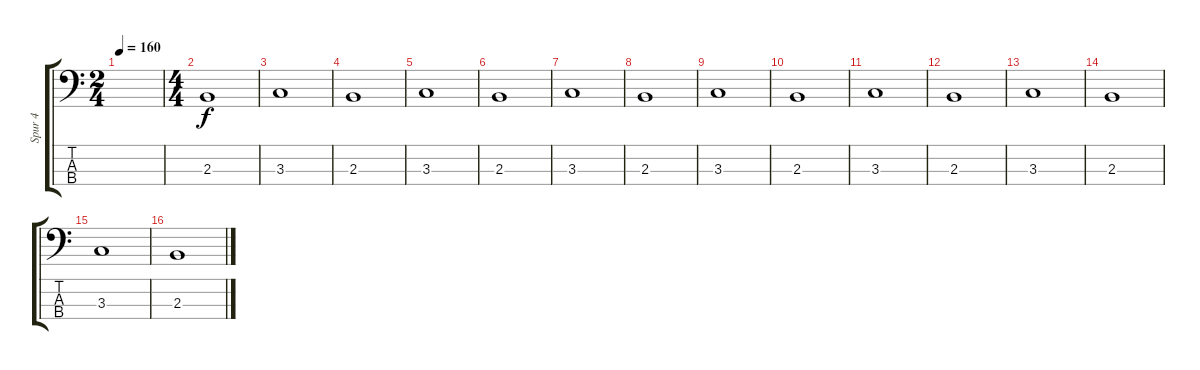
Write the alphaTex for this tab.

\track ("Spur 4" "Spur 4") {instrument electricbassfinger}
\staff {score tabs}
\tuning (G2 D2 A1 E1) {hide}
\ts (2 4)
\tempo 160
\clef f4
\ks c
|
\ts (4 4)
2.3.1 |
3.3.1 |
2.3.1 |
3.3.1 |
2.3.1 |
3.3.1 |
2.3.1 |
3.3.1 |
2.3.1 |
3.3.1 |
2.3.1 |
3.3.1 |
2.3.1 |
3.3.1 |
2.3.1
